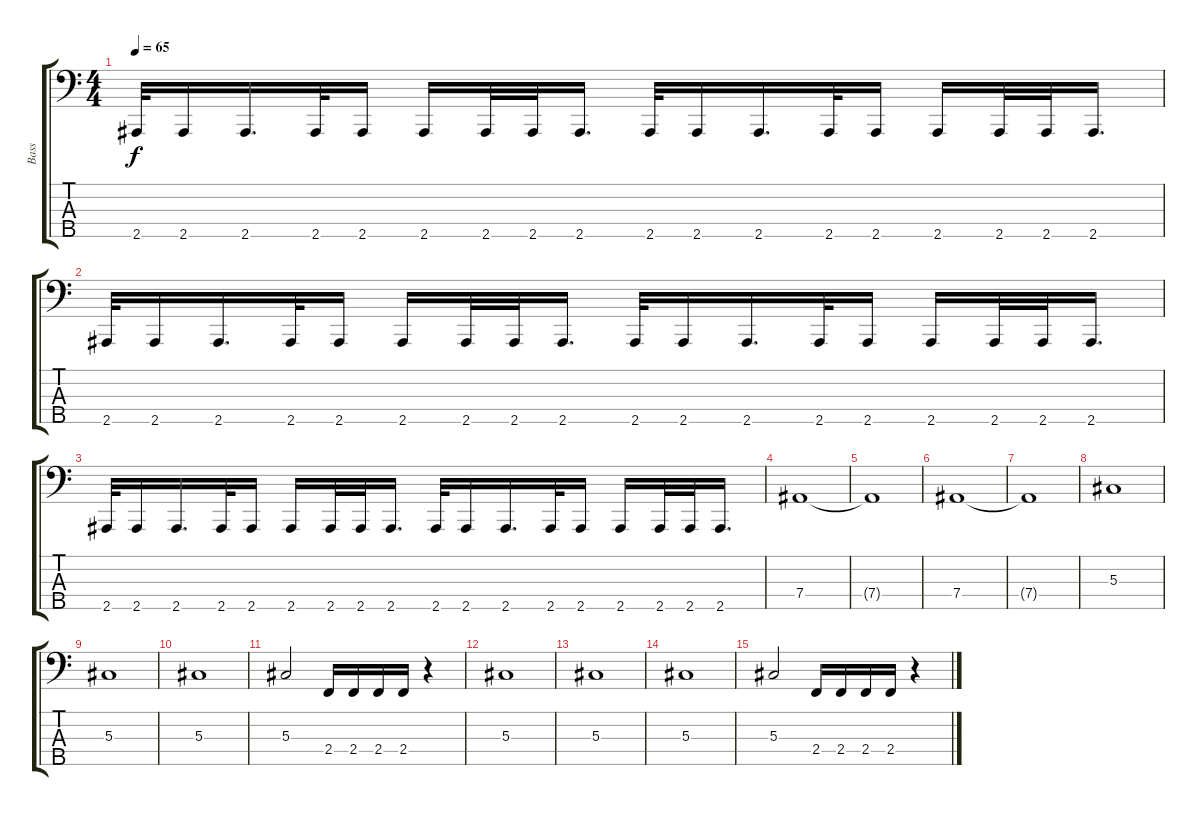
\track ("Bass" "Bass") {instrument electricbassfinger}
\staff {score tabs}
\tuning (Gb2 Db2 Ab1 Eb1 Ab0) {hide}
\ts (4 4)
\tempo 65
\clef f4
\ks c
2.5.32{dy f} 2.5.16 2.5.16{d} 2.5.32 2.5.16 2.5.16 2.5.32 2.5.32 2.5.16{d} 2.5.32 2.5.16 2.5.16{d} 2.5.32 2.5.16 2.5.16 2.5.32 2.5.32 2.5.16{d} |
2.5.32 2.5.16 2.5.16{d} 2.5.32 2.5.16 2.5.16 2.5.32 2.5.32 2.5.16{d} 2.5.32 2.5.16 2.5.16{d} 2.5.32 2.5.16 2.5.16 2.5.32 2.5.32 2.5.16{d} |
2.5.32 2.5.16 2.5.16{d} 2.5.32 2.5.16 2.5.16 2.5.32 2.5.32 2.5.16{d} 2.5.32 2.5.16 2.5.16{d} 2.5.32 2.5.16 2.5.16 2.5.32 2.5.32 2.5.16{d} |
7.4.1 |
7.4{t}.1 |
7.4.1 |
7.4{t}.1 |
5.3.1 |
5.3.1 |
5.3.1 |
5.3.2 2.4.16 2.4.16 2.4.16 2.4.16 r.4 |
5.3.1 |
5.3.1 |
5.3.1 |
5.3.2 2.4.16 2.4.16 2.4.16 2.4.16 r.4
